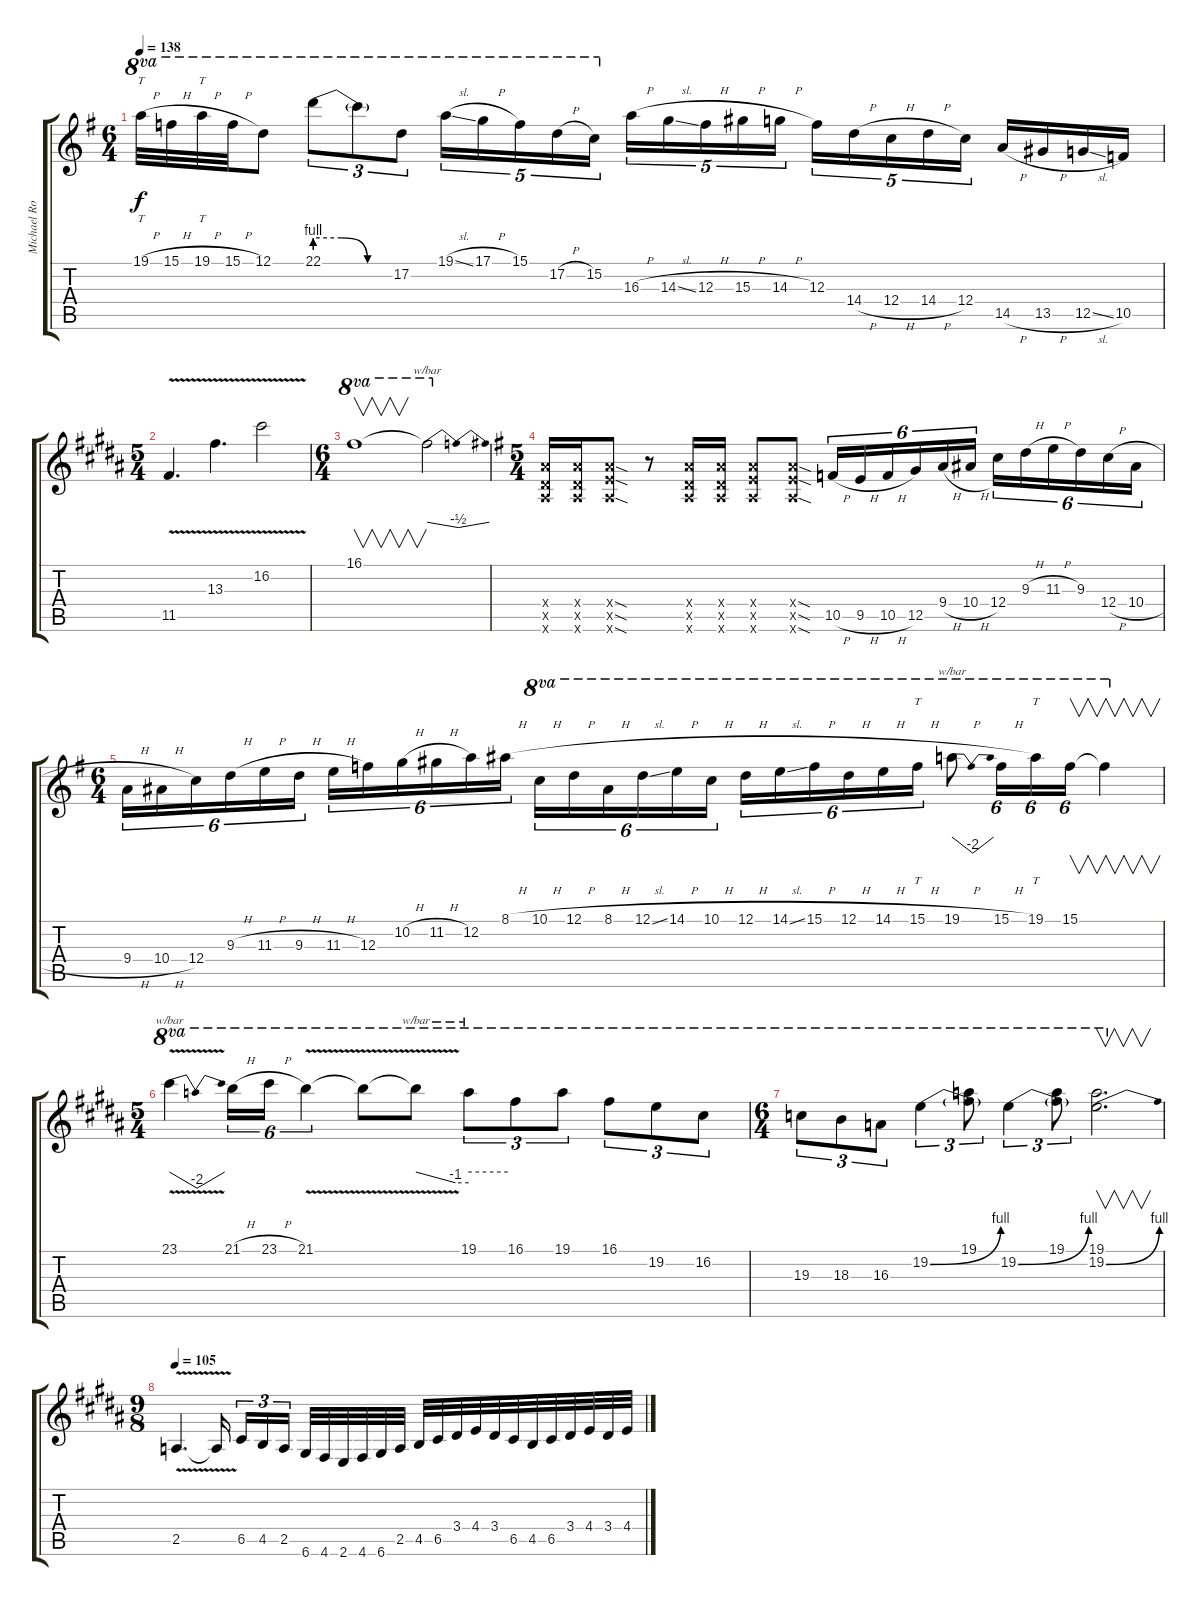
\track ("Michael Romeo (lead guitar)" "Michael Ro") {instrument distortionguitar}
\staff {score tabs}
\tuning (D4 A3 F3 C3 G2 D2) {hide}
\ts (6 4)
\tempo 138
\clef g2
\ks g
19.1{h}.32{tt ot 8va dy f} 15.1{h}.32{ot 8va} 19.1{h}.32{tt ot 8va} 15.1{h}.32{ot 8va} 12.1.8{ot 8va} 22.1{be (custom 0 4 20 4 40 0 60 0)}.8{tu (3 2) ot 8va} 22.1{t}.8{tu (3 2) ot 8va} 17.2.8{tu (3 2) ot 8va} 19.1{sl}.16{tu (5 4) ot 8va} 17.1{h}.16{tu (5 4) ot 8va} 15.1.16{tu (5 4) ot 8va} 17.2{h}.16{tu (5 4) ot 8va} 15.2.16{tu (5 4) ot 8va} 16.3{h}.16{tu (5 4)} 14.3{sl}.16{tu (5 4)} 12.3{h}.16{tu (5 4)} 15.3{h}.16{tu (5 4)} 14.3{h}.16{tu (5 4) beam splitsecondary} 12.3.16{tu (5 4)} 14.4{h}.16{tu (5 4)} 12.4{h}.16{tu (5 4)} 14.4{h}.16{tu (5 4)} 12.4.16{tu (5 4) beam splitsecondary} 14.5{h}.16 13.5{h}.16 12.5{sl}.16 10.5.16 |
\ts (5 4)
\ks b
11.5{v}.4{d} 13.3{v}.4{d} 16.2{v}.2 |
\ts (6 4)
16.1.1{v ot 8va} 16.1{t}.2{tbe (dip default 0 0 30 -2 60 0) ot 8va} |
\ts (5 4)
\ks g
(9.4{x} 7.5{x} 7.6{x}).16 (9.4{x} 7.5{x} 7.6{x}).16 (9.4{sod x} 9.5{sod x} 7.6{sod x}).8 r.8 (9.4{x} 7.5{x} 7.6{x}).16 (9.4{x} 7.5{x} 7.6{x}).16 (9.4{x} 9.5{x} 7.6{x}).8 (9.4{sod x} 9.5{sod x} 7.6{sod x}).8 10.5{h}.16{tu (6 4)} 9.5{h}.16{tu (6 4)} 10.5{h}.16{tu (6 4)} 12.5.16{tu (6 4)} 9.4{h}.16{tu (6 4)} 10.4{h}.16{tu (6 4)} 12.4.16{tu (6 4)} 9.3{h}.16{tu (6 4)} 11.3{h}.16{tu (6 4)} 9.3.16{tu (6 4)} 12.4{h}.16{tu (6 4)} 10.4{h}.16{tu (6 4)} |
\ts (6 4)
9.4{h}.16{tu (6 4)} 10.4{h}.16{tu (6 4)} 12.4.16{tu (6 4)} 9.3{h}.16{tu (6 4)} 11.3{h}.16{tu (6 4)} 9.3{h}.16{tu (6 4) beam splitsecondary} 11.3{h}.16{tu (6 4)} 12.3.16{tu (6 4)} 10.2{h}.16{tu (6 4)} 11.2{h}.16{tu (6 4)} 12.2.16{tu (6 4)} 8.1{h}.16{tu (6 4) beam splitsecondary} 10.1{h}.16{tu (6 4) ot 8va} 12.1{h}.16{tu (6 4) ot 8va} 8.1{h}.16{tu (6 4) ot 8va} 12.1{sl}.16{tu (6 4) ot 8va} 14.1{h}.16{tu (6 4) ot 8va} 10.1{h}.16{tu (6 4) ot 8va} 12.1{h}.16{tu (6 4) ot 8va} 14.1{sl}.16{tu (6 4) ot 8va} 15.1{h}.16{tu (6 4) ot 8va} 12.1{h}.16{tu (6 4) ot 8va} 14.1{h}.16{tu (6 4) ot 8va} 15.1{h}.16{tt tu (6 4) ot 8va} 19.1{h}.8{tbe (dip default 0 0 30 -8 60 0) ot 8va} 15.1{h}.16{tu (6 4) ot 8va} 19.1.16{tt tu (6 4) ot 8va} 15.1.16{v tu (6 4) ot 8va} 15.1{t}.4{v ot 8va} |
\ts (5 4)
\ks b
23.1{v}.4{tbe (dip default 0 0 30 -8 60 0) ot 8va} 21.1{h}.16{tu (6 4) ot 8va} 23.1{h}.16{tu (6 4) ot 8va} 21.1{v}.4{tu (6 4) ot 8va} 21.1{v t}.8{ot 8va} 21.1{t}.8{tbe (custom default 0 0 45 -4 60 -4) ot 8va} 19.1.8{tu (3 2) tbe (hold default 0 0 60 0) ot 8va} 16.1.8{tu (3 2) ot 8va} 19.1.8{tu (3 2) ot 8va} 16.1.8{tu (3 2) ot 8va} 19.2.8{tu (3 2) ot 8va} 16.2.8{tu (3 2) ot 8va} |
\ts (6 4)
19.3.8{tu (3 2) ot 8va} 18.3.8{tu (3 2) ot 8va} 16.3.8{tu (3 2) ot 8va} 19.2{be (bend 0 0 60 4)}.4{tu (3 2) ot 8va} (19.1 19.2{t}).8{tu (3 2) ot 8va} 19.2{be (bend 0 0 60 4)}.4{tu (3 2) ot 8va} (19.1 19.2{t}).8{tu (3 2) ot 8va} (19.1 19.2{be (bend 0 0 60 4)}).2{v d ot 8va} |
\ts (9 8)
\tempo 104
\tempo 105
2.5{v}.4{d} 2.5{v t}.16{beam splitsecondary} 6.5.16{tu (3 2)} 4.5.16{tu (3 2)} 2.5.16{tu (3 2) beam splitsecondary} 6.6.32 4.6.32 2.6.32 4.6.32 6.6.32 2.5.32 4.5.32 6.5.32 3.4.32 4.4.32 3.4.32 6.5.32 4.5.32 6.5.32 3.4.32 4.4.32 3.4.32 4.4.32
